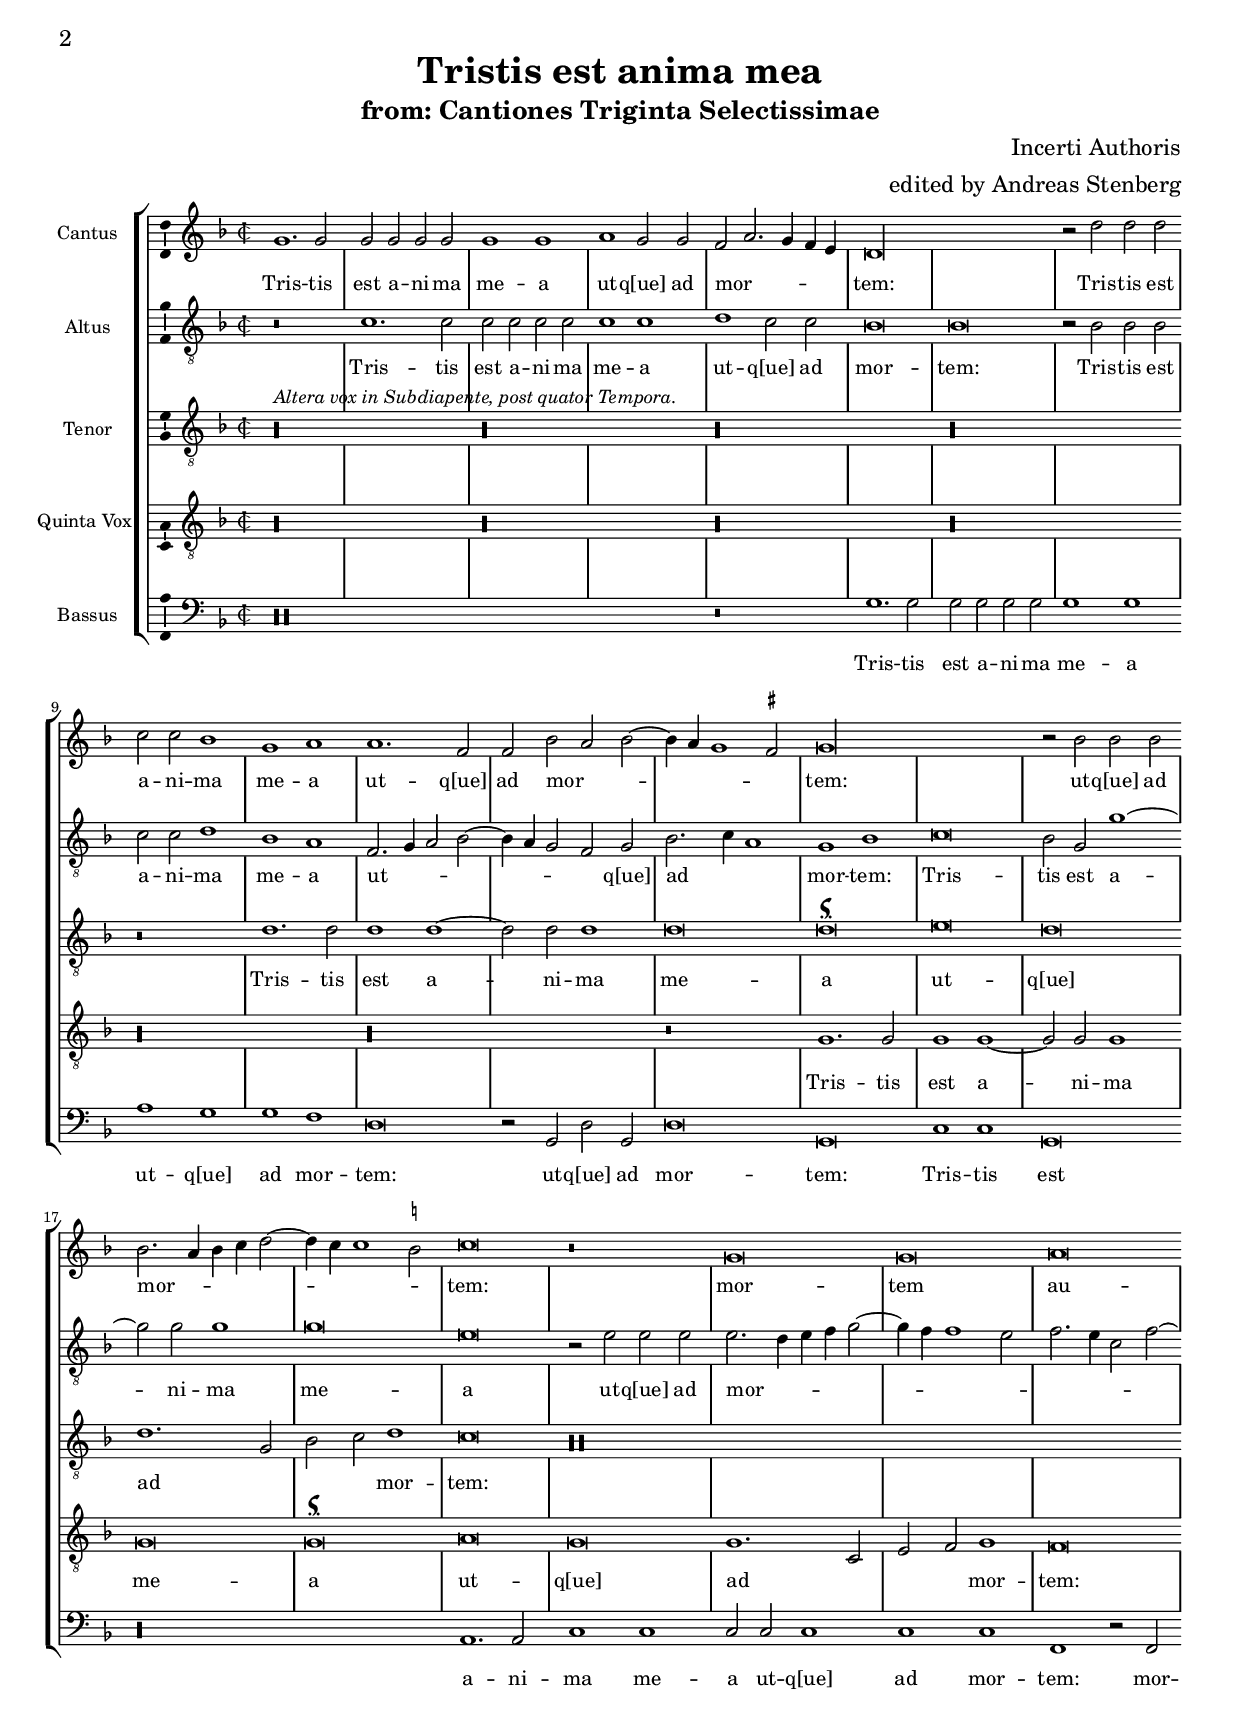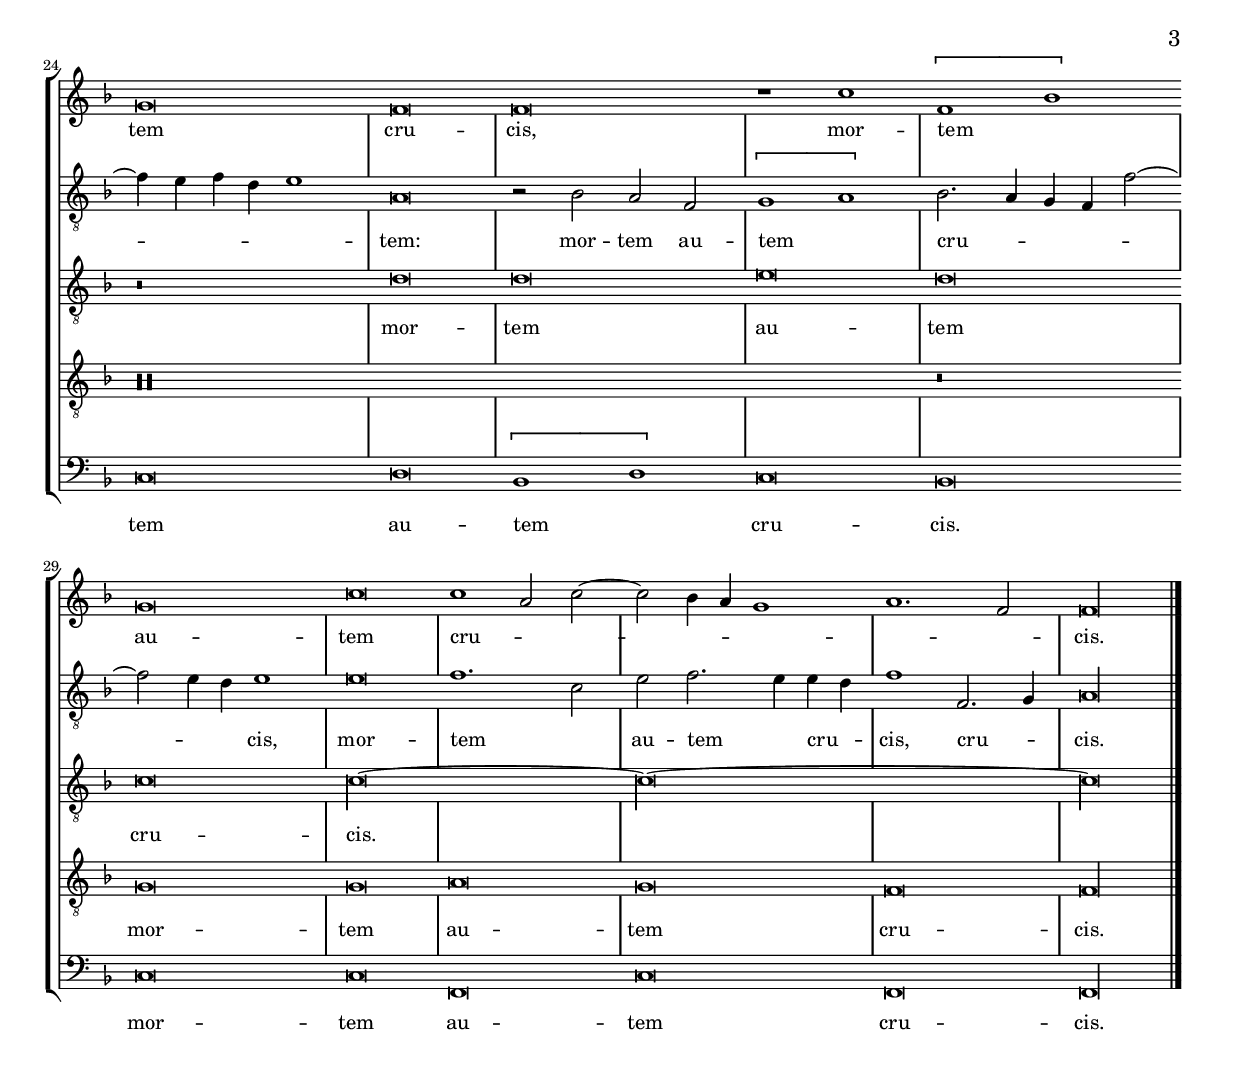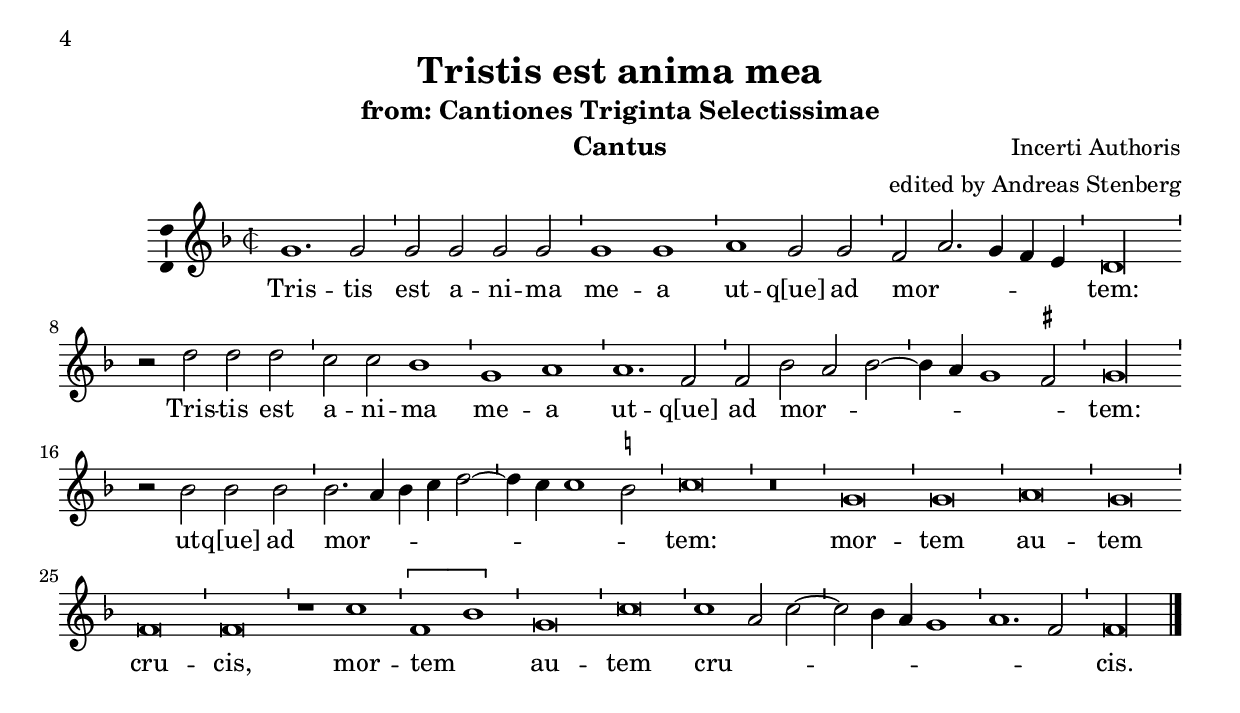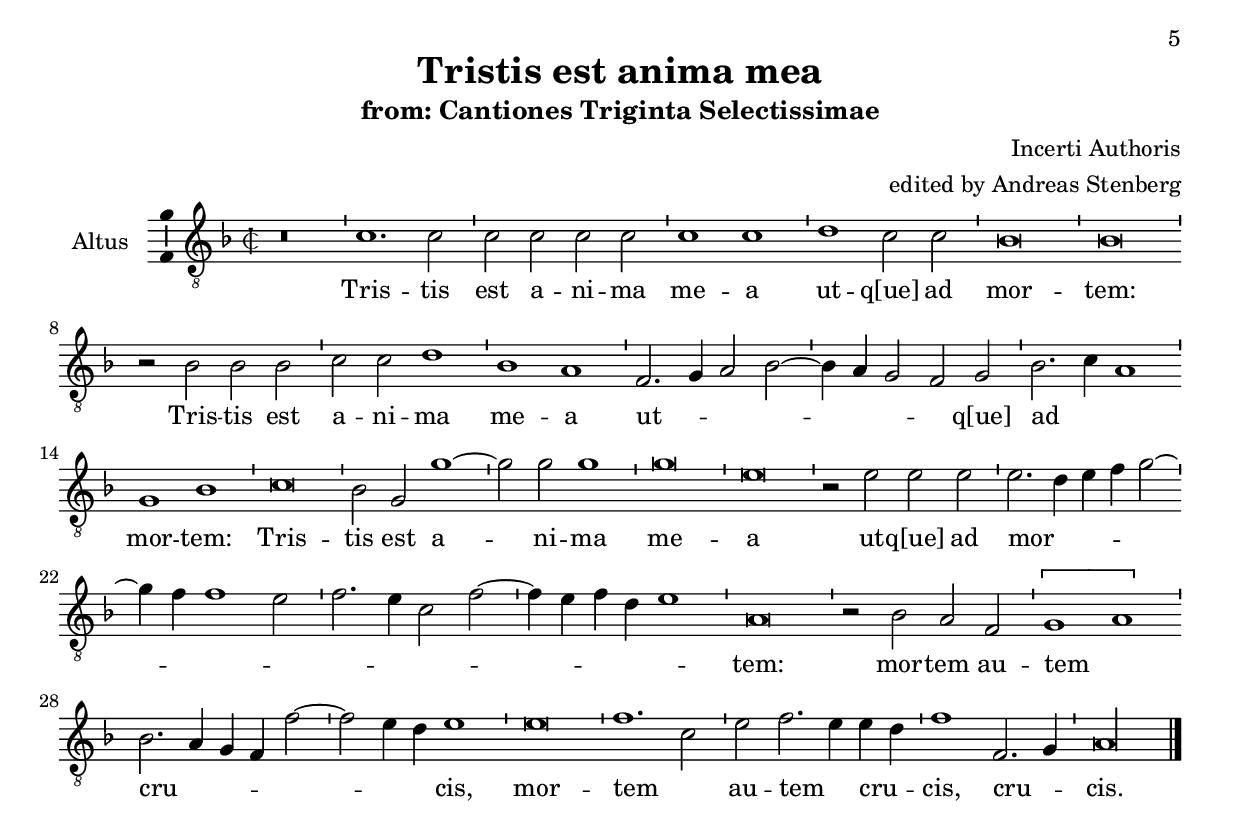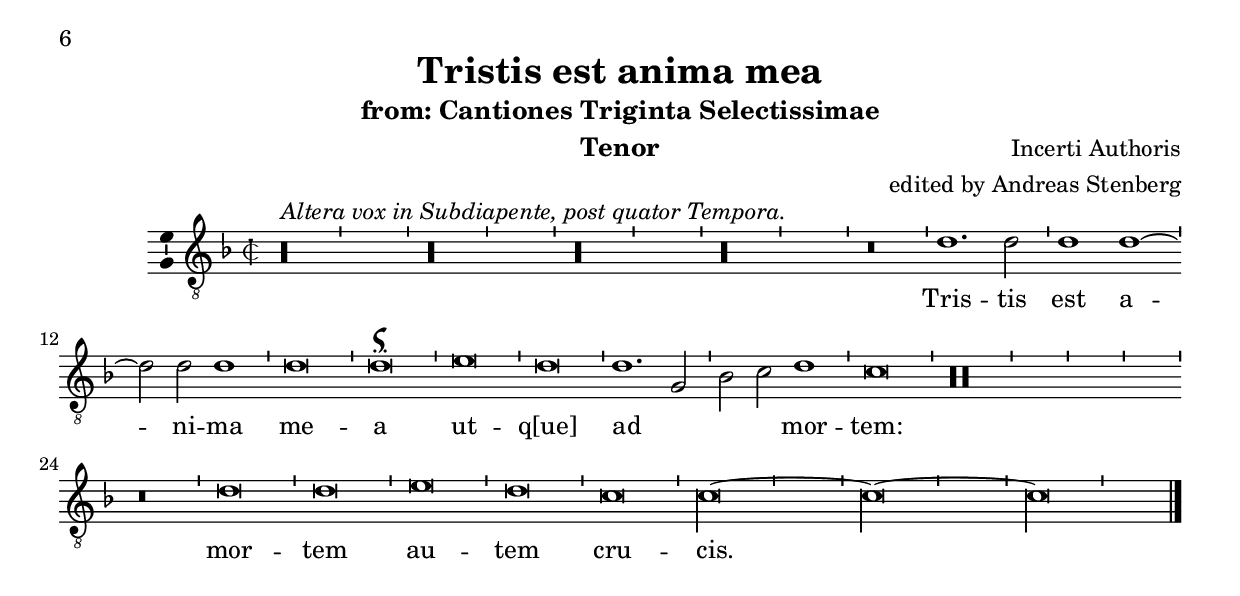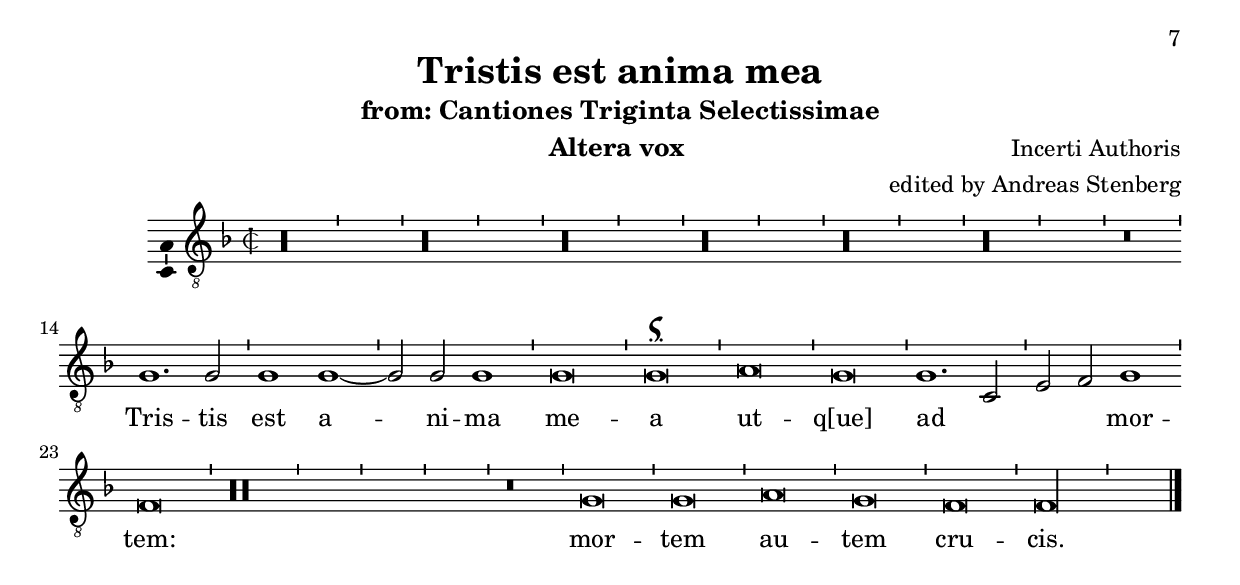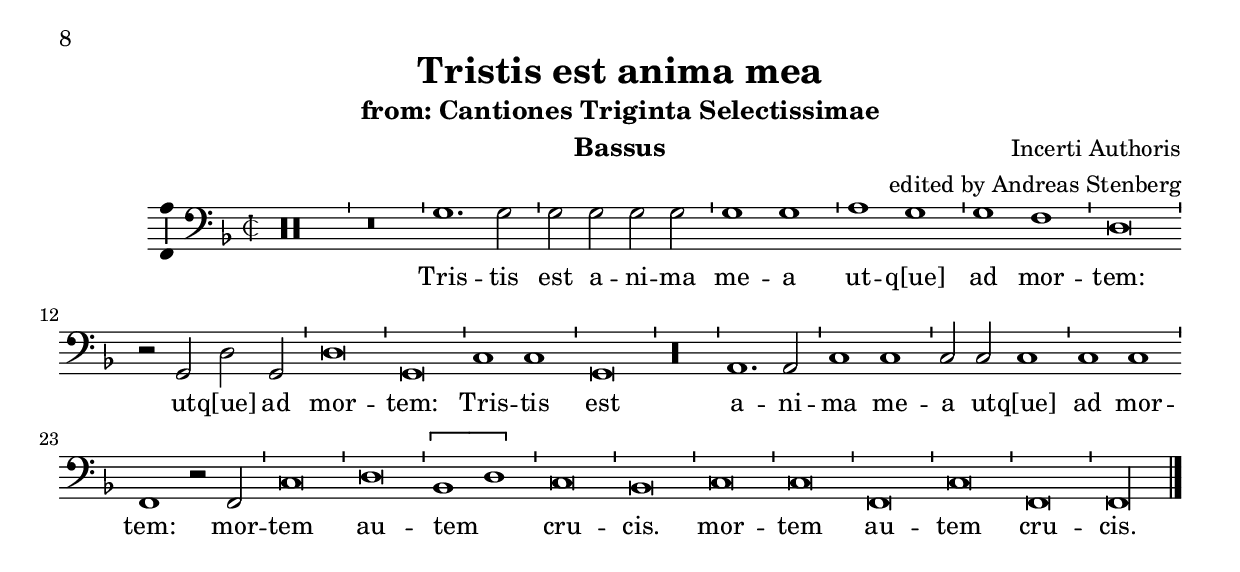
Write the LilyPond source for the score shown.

\version "2.18.2"
\language "deutsch"
\paper {
  ragged-bottom = ##t
  ragged-last-bottom = ##t
  print-all-headers = ##t
  page-breaking = #ly:minimal-breaking
}
% #(set-global-staff-size 18)
ficta = { \once \set  suggestAccidentals =##t }

\header {
  title = "Tristis est anima mea"
  subtitle = "from: Cantiones Triginta Selectissimae"
  composer = "Incerti Authoris"
  arranger = "edited by Andreas Stenberg"
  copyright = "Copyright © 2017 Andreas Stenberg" 
}

global = {
  \key f \major
  \override Staff.TimeSignature.style = #'mensural  
  \time 2/2
  \set Timing.measureLength =#(ly:make-moment 8/4)
  \hide Slur
}

soprano = \relative c'' {
  \global
  % Music follows here.
%\undo \hide Staff.BarLine 
 %% page 1 system 1
 g1. g2
 g2 g2 g2 g2
 g1 g1
 a1 g2 g2
 f2( a2. g4 f4 e4)
 d\longa
 r2 d'2 d2 d2
 %% page 1 system 2
 c2 c2 b1
 g1 a1
 a1.  f2
 f2 b2( a2 b2~
 b4 a4 g1 \ficta fis2)
 g\longa
 r2 b2 b2 b2
 b2.( a4 b4 c4 d2~
 d4 c4 c1 \ficta h2)
 c\breve
 r\breve
 g\breve
 %% page 1 system 3
 g\breve
 a\breve
 g\breve
 f\breve
 f\breve
 r1 c'1
 \[f,1( b1)\]
 g\breve
 c\breve
 c1( a2 c2~
 c2 b4 a4 g1
 a1. f2)
 \cadenzaOn
 f\longa
 \undo \hide Staff.BarLine
 \bar "|."
}

alto = \relative c' {
  \global
  % Music follows here.
  %% page 1 system 1
  r\breve
  c1. c2
  c2 c2 c2 c2 
  c1 c1 
  d1 c2 c2
  b\breve
  b\breve 
  r2 b2 b2  b2
  c2 c2 d1
  b1 a1
  %% page 1 system 2
  f2.( g4 a2 b2~
  b4 a4 g2 f2) g2
  b2.( c4 a1)
  g1 b1
  c\breve
  b2 g2 g'1~
  g2 g2 g1
  g\breve
  e\breve
  r2 e2 e2 e2
  e2.( d4 e4 f4 g2~
  g4 f4
  %% page 1 system 3
  f1 e2
  f2. e4 c2 f2~
  f4 e4 f4 d4 e1)
  a,\breve
  r2 b2 a2 f2
  \[g1( a1)\]
  b2.( a4 g4 f4 f'2~
  f2 e4 d4) e1
  e\breve
  f1.( c2)
  %% page 1 system 2
  e2 f2.( e4) e4( d4) 
  f1 f,2.( g4)
 \cadenzaOn
a\longa
 \undo \hide Staff.BarLine
 \bar "|."
}

tenor = \relative c' {
  \global
  % Music follows here.
  %% p.1 s.1{
  \tag #'ten {
  r\longa^\markup { \italic "Altera vox in Subdiapente, post quator Tempora." }
 r\longa
 r\longa
 r\longa
 r\breve
}
\tag #'tenII {
  r\longa
 r\longa
  r\longa
 r\longa
 r\longa
 r\longa
 r\breve
}
 d1. d2
 d1 d1~
 d2 d2 d1
 d\breve
 d\breve^\signumcongruentiae
 e\breve
 d\breve
 d1.( g,2 
 b2 c2) d1
 c\breve
 r\maxima
 r\breve
 %% page 1 system 2
 d\breve
 d\breve
 e\breve
 d\breve
 c\breve
 \tag #'ten {
 c\longa~
 c\longa~
 }
 % \cadenzaOn
c\longa
 \undo \hide Staff.BarLine
 \bar "|."
}
diatonicScale = \relative c'{ g a c d e f g a b c d e f  }
tenorII = \relative c' {
  \global
  % Music follows here.
  \modalTranspose d g, \diatonicScale 
  \tenor
 %\cadenzaOn
 \undo \hide Staff.BarLine
 \bar "|."
}

bass = \relative c {
  \global
  % Music follows here.
  %% page 1 system 1
r\maxima 
r\breve
g'1. g2
g2 g2 g2 g2
g1 g1 
a1 g1
g1 f1
d\breve
r2 g,2 d'2 g,2
d'\breve
g,\breve
c1 c1 
g\breve
%% page 1 system 2
r\longa
a1. a2
c1 c1 
c2 c2 c1 
c1 c1
f,1 r2 f2
c'\breve
d\breve
\[b1( d1)\]
c\breve
b\breve
c\breve
c\breve
f,\breve
c'\breve
f,\breve
f\longa
%\cadenzaOn
 \undo \hide Staff.BarLine
 \bar "|."
}

sopranoVerse = \lyricmode {
  % Lyrics follow here.
  Tris -- tis est a -- ni -- ma me -- a
  ut -- q[ue] ad mor -- tem: 
  Tris -- tis est a -- ni -- ma me -- a
  ut -- q[ue] ad mor -- tem: 
  ut -- q[ue] ad mor -- tem:
  mor -- tem au -- tem cru -- cis,
  mor -- tem au -- tem cru -- cis. 
}

altoVerse = \lyricmode {
  % Lyrics follow here.
  Tris -- tis est a -- ni -- ma me -- a
  ut -- q[ue] ad mor -- tem: 
  Tris -- tis est a -- ni -- ma me -- a
  ut -- q[ue] ad mor -- tem: 
  Tris -- tis est a -- ni -- ma me -- a
  ut -- q[ue] ad mor -- tem:
  mor -- tem au -- tem cru -- cis,
  mor -- tem au -- tem cru -- cis, cru -- cis. 
}

tenorVerse = \lyricmode {
  % Lyrics follow here.
  Tris -- tis est a -- ni -- ma me -- a
  ut -- q[ue] ad mor -- tem: 
  mor -- tem au -- tem cru -- cis. 
}

bassVerse = \lyricmode {
  % Lyrics follow here.
  Tris -- tis est a -- ni -- ma me -- a
  ut -- q[ue] ad mor -- tem: 
  ut -- q[ue] ad mor -- tem: 
  Tris -- tis est a -- ni -- ma me -- a
  ut -- q[ue] ad mor -- tem: 
  mor -- tem au -- tem cru -- cis. 
  mor -- tem au -- tem cru -- cis. 
}

rehearsalMidi = #
(define-music-function
 (parser location name midiInstrument lyrics) (string? string? ly:music?)
 #{
   \unfoldRepeats <<
     \new Staff = "soprano" \new Voice = "soprano" { \soprano }
     \new Staff = "alto" \new Voice = "alto" { \alto }
     \new Staff = "tenor" \new Voice = "tenor" { \keepWithTag #'ten  \tenor }
     \new Staff = "Altera_vox" \new Voice = "Altera_vox" { \keepWithTag #'tenII \tenorII }
     \new Staff = "bass" \new Voice = "bass" { \bass }
     \context Staff = $name {
       \set Score.midiMinimumVolume = #0.5
       \set Score.midiMaximumVolume = #0.5
       \set Score.midiInstrument ="choir aahs"
       \set Score.tempoWholesPerMinute = #(ly:make-moment 60 1)
       \set Staff.midiMinimumVolume = #0.8
       \set Staff.midiMaximumVolume = #1.0
       \set Staff.midiInstrument = $midiInstrument
     }
     \new Lyrics \with {
       alignBelowContext = $name
     } \lyricsto $name $lyrics
   >>
 #})

\score {
  \new StaffGroup <<
    \new Staff \with {
      midiInstrument = "choir aahs"
      instrumentName = "Cantus"
      \consists "Ambitus_engraver"
    } {  \hide Staff.BarLine 
 \soprano }
    \addlyrics { \sopranoVerse }
    \new Staff \with {
      midiInstrument = "choir aahs"
      instrumentName = "Altus"
      \consists "Ambitus_engraver"
    } { \clef "treble_8"   \hide Staff.BarLine 
  \alto }
    \addlyrics { \altoVerse }
    \new Staff \with {
      midiInstrument = "choir aahs"
      instrumentName = "Tenor"
      \consists "Ambitus_engraver"
    } { \clef "treble_8"   \hide Staff.BarLine 
\keepWithTag #'ten
\tenor }
    \addlyrics { \tenorVerse }
    \new Staff \with {
      midiInstrument = "choir aahs"
      instrumentName = "Quinta Vox"
      \consists "Ambitus_engraver"
    } { \clef "treble_8"   \hide Staff.BarLine 
\keepWithTag #'tenII
\tenorII }
    \addlyrics {  \tenorVerse }
    \new Staff \with {
      midiInstrument = "choir aahs"
      instrumentName = "Bassus"
      \consists "Ambitus_engraver"
    } { \clef bass   \hide Staff.BarLine 
\bass }
    \addlyrics { \bassVerse }
  >>
  \layout { #(layout-set-staff-size 16) }
  \midi {
    \tempo 1=60
  }
  \header {
    piece = ""
    breakbefore = ##t
  }
}

\score {
    \new Staff \with {
      midiInstrument = "choir aahs"
%      instrumentName = "Cantus"
      \consists "Ambitus_engraver"
    } { \set Timing.defaultBarType = "'" \compressFullBarRests  \soprano }
    \addlyrics { \sopranoVerse }
  \layout { #(layout-set-staff-size 20)}
  \header {
    instrument = "Cantus"
    breakbefore = ##t
  }
}

\score {
    \new Staff \with {
      midiInstrument = "choir aahs"
      instrumentName = "Altus"
      \consists "Ambitus_engraver"
    } { \clef "treble_8" \set Timing.defaultBarType =  "'"  \compressFullBarRests \alto }
    \addlyrics { \altoVerse }
  \layout { #(layout-set-staff-size 20)}
    \header {
 %   instrument = "Altus"
    breakbefore = ##t
  }
}

\score {
  \new StaffGroup <<
    \new Staff \with {
      midiInstrument = "choir aahs"
%      instrumentName = "Tenor"
      \consists "Ambitus_engraver"
    } { \clef "treble_8" 
        \set Timing.defaultBarType =  "'" 
        \keepWithTag #'ten \tenor }
    \addlyrics { \tenorVerse }
  >>
  \layout { #(layout-set-staff-size 20)}
  \header {
    instrument = "Tenor"
    breakbefore = ##t
  }
}
\score {
    \new Staff \with {
      midiInstrument = "choir aahs"
%      instrumentName = "Altera vox"
      \consists "Ambitus_engraver"
    } { \clef "treble_8" 
        \set Timing.defaultBarType = "'"
        \keepWithTag #'tenII \tenorII }
    \addlyrics { \tenorVerse }
  \layout { #(layout-set-staff-size 20)}
  \header {
    instrument = "Altera vox "
    breakbefore = ##t
  }
}

\score {
    \new Staff \with {
      midiInstrument = "choir aahs"
%      instrumentName = "Bass"
      \consists "Ambitus_engraver"
    } { \clef bass \set Timing.defaultBarType = "'" \compressFullBarRests \bass }
    \addlyrics { \bassVerse }
  \layout { #(layout-set-staff-size 20)}
  \header {
    instrument = "Bassus"
    breakbefore = ##t
  }
}

% Rehearsal MIDI files:
\book {
  \bookOutputSuffix "soprano"
  \score {
    \rehearsalMidi "soprano" "soprano sax" \sopranoVerse
    \midi { }
  }
}

\book {
  \bookOutputSuffix "alto"
  \score {
    \rehearsalMidi "alto" "soprano sax" \altoVerse
    \midi { }
  }
}

\book {
  \bookOutputSuffix "tenor"
  \score {
    \rehearsalMidi "tenor" "tenor sax" \tenorVerse
    \midi { }
  }
}
\book {
  \bookOutputSuffix "altera_vox"
  \score {
    \rehearsalMidi "Altera_vox" "tenor sax" \tenorVerse
    \midi { }
  }
}

\book {
  \bookOutputSuffix "bass"
  \score {
    \rehearsalMidi "bass" "tenor sax" \bassVerse
    \midi { }
  }
}

